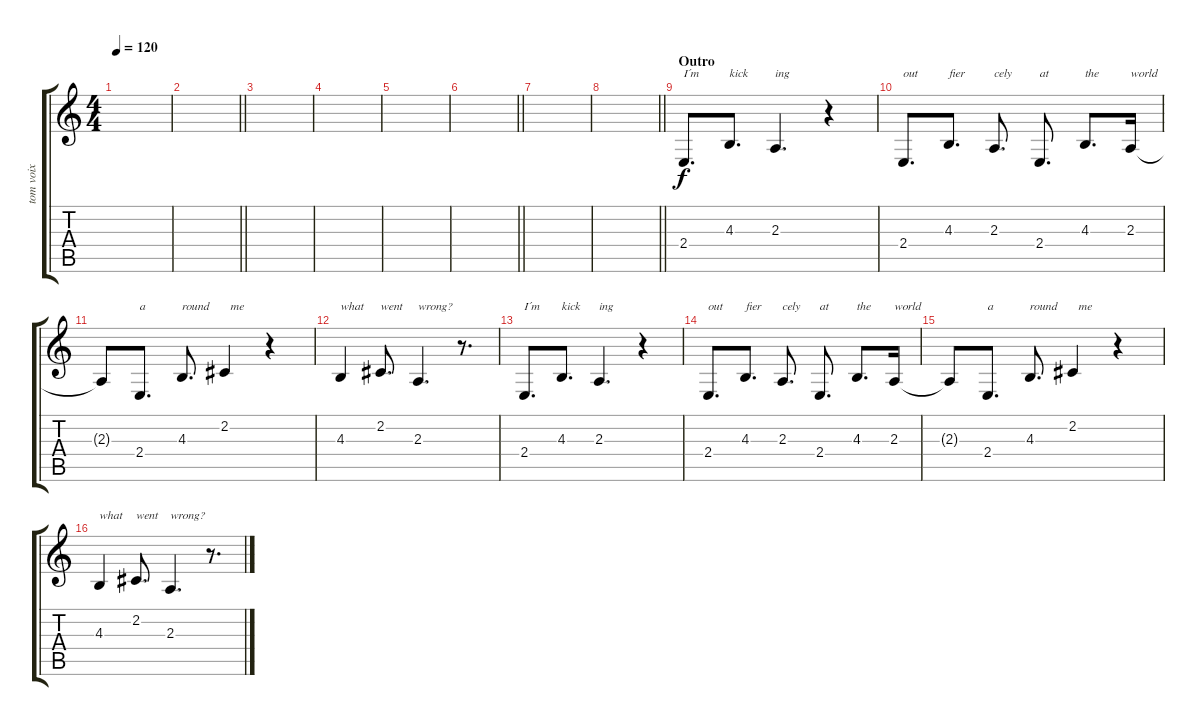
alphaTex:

\track ("tom voix" "tom voix") {instrument sopranosax}
\staff {score tabs}
\tuning (E4 B3 G3 D3 A2 E2) {hide}
\ts (4 4)
\tempo 120
\clef g2
\ks c
|
\barLineRight lightlight
|
|
|
|
\barLineRight lightlight
|
|
\barLineRight lightlight
|
\section ("" "Outro")
2.4.8{d txt "I´m"} 4.3.8{d txt "kick"} 2.3.4{d txt "ing"} r.4 |
2.4.8{d txt "out"} 4.3.8{d txt "fier"} 2.3.8{d txt "cely"} 2.4.8{d txt "at"} 4.3.8{d txt "the"} 2.3.16{txt "world"} |
2.3{t}.8 2.4.8{d txt "a"} 4.3.8{d txt "round"} 2.2.4{txt "  me"} r.4 |
4.3.4{txt "what"} 2.2.8{d txt "went"} 2.3.4{d txt "wrong?"} r.8{d} |
2.4.8{d txt "I´m"} 4.3.8{d txt "kick"} 2.3.4{d txt "ing"} r.4 |
2.4.8{d txt "out"} 4.3.8{d txt "fier"} 2.3.8{d txt "cely"} 2.4.8{d txt "at"} 4.3.8{d txt "the"} 2.3.16{txt "world"} |
2.3{t}.8 2.4.8{d txt "a"} 4.3.8{d txt "round"} 2.2.4{txt "  me"} r.4 |
4.3.4{txt "what"} 2.2.8{d txt "went"} 2.3.4{d txt "wrong?"} r.8{d}
